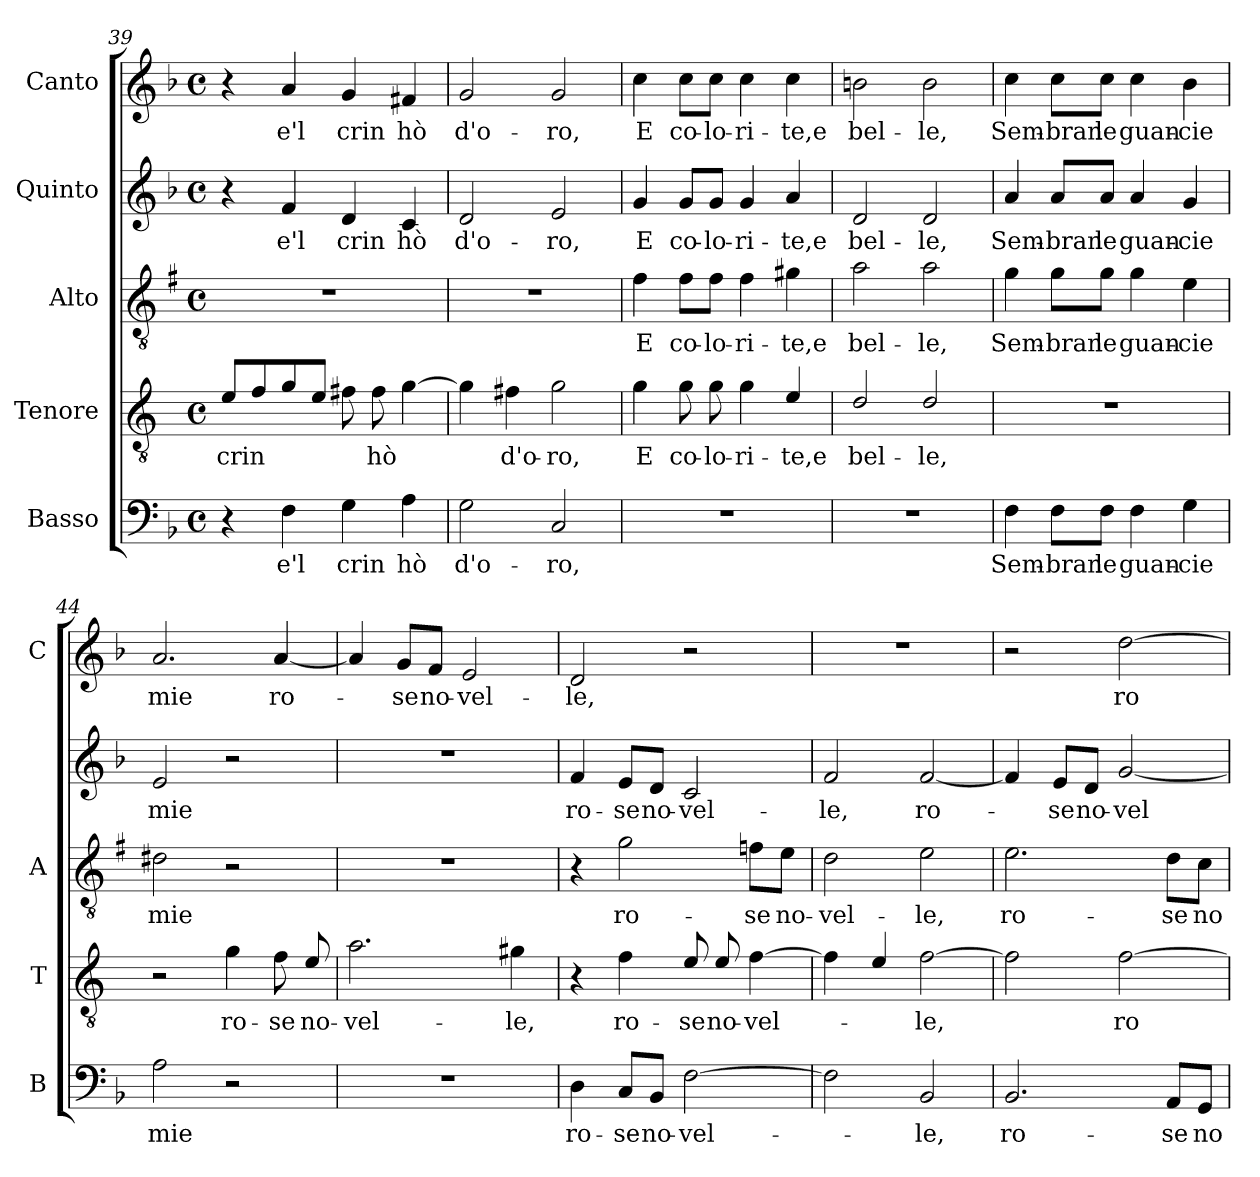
**kern	**text	**kern	**text	**kern	**text	**kern	**text	**kern	**text
*part5	*part5	*part4	*part4	*part3	*part3	*part2	*part2	*part1	*part1
*staff5	*staff5	*staff4	*staff4	*staff3	*staff3	*staff2	*staff2	*staff1	*staff1
*I"Basso	*	*I"Tenore	*	*I"Alto	*	*I"Quinto	*	*I"Canto	*
*I'B	*	*I'T	*	*I'A	*	*	*	*I'C	*
*clefF4	*	*clefGv2	*	*clefGv2	*	*clefG2	*	*clefG2	*
*	*	*ITrd4c7	*	*ITrd1c2	*	*	*	*	*
*k[b-]	*	*k[b-]	*	*k[b-]	*	*k[b-]	*	*k[b-]	*
*F:	*	*F:	*	*F:	*	*F:	*	*F:	*
*M4/4	*	*M4/4	*	*M4/4	*	*M4/4	*	*M4/4	*
*met(c)	*	*met(c)	*	*met(c)	*	*met(c)	*	*met(c)	*
=39	=39	=39	=39	=39	=39	=39	=39	=39	=39
!	!	!	!LO:LY:b	!	!	!	!	!	!
4r	.	8A/L	crin	1r	.	4r	.	4r	.
.	.	8B-/	.	.	.	.	.	.	.
!	!LO:LY:b	!	!	!	!	!	!LO:LY:b	!	!LO:LY:b
4F\	e'l	8c/	.	.	.	4f/	e'l	4a/	e'l
.	.	8A/J	.	.	.	.	.	.	.
!	!LO:LY:b	!	!	!	!	!	!LO:LY:b	!	!LO:LY:b
4G\	crin	8Bn\	.	.	.	4d/	crin	4g/	crin
!	!	!	!LO:LY:b	!	!	!	!	!	!
.	.	8B\	hò	.	.	.	.	.	.
!	!LO:LY:b	!	!	!	!	!	!LO:LY:b	!	!LO:LY:b
4A\	hò	[4c\	.	.	.	4c/	hò	4f#X/	hò
!!LO:LB:g=z
=40	=40	=40	=40	=40	=40	=40	=40	=40	=40
!	!LO:LY:b	!	!	!	!	!	!LO:LY:b	!	!LO:LY:b
2G\	d'o-	4c\]	.	1r	.	2d/	d'o-	2g/	d'o-
!	!	!	!LO:LY:b	!	!	!	!	!	!
.	.	4Bn\	d'o-	.	.	.	.	.	.
!	!LO:LY:b	!	!LO:LY:b	!	!	!	!LO:LY:b	!	!LO:LY:b
2C/	-ro,	2c\	-ro,	.	.	2e/	-ro,	2g/	-ro,
=41	=41	=41	=41	=41	=41	=41	=41	=41	=41
!	!	!	!LO:LY:b	!	!LO:LY:b	!	!LO:LY:b	!	!LO:LY:b
1r	.	4c\	E	4e\	E	4g/	E	4cc\	E
!	!	!	!LO:LY:b	!	!LO:LY:b	!	!LO:LY:b	!	!LO:LY:b
.	.	8c\	co-	8e\L	co-	8g/L	co-	8cc\L	co-
!	!	!	!LO:LY:b	!	!LO:LY:b	!	!LO:LY:b	!	!LO:LY:b
.	.	8c\	-lo-	8e\J	-lo-	8g/J	-lo-	8cc\J	-lo-
!	!	!	!LO:LY:b	!	!LO:LY:b	!	!LO:LY:b	!	!LO:LY:b
.	.	4c\	-ri-	4e\	-ri-	4g/	-ri-	4cc\	-ri-
!	!	!	!LO:LY:b	!	!LO:LY:b	!	!LO:LY:b	!	!LO:LY:b
.	.	4A/	-te,e	4f#X\	-te,e	4a/	-te,e	4cc\	-te,e
=42	=42	=42	=42	=42	=42	=42	=42	=42	=42
!	!	!	!LO:LY:b	!	!LO:LY:b	!	!LO:LY:b	!	!LO:LY:b
1r	.	2G/	bel-	2g\	bel-	2d/	bel-	2bn\	bel-
!	!	!	!LO:LY:b	!	!LO:LY:b	!	!LO:LY:b	!	!LO:LY:b
.	.	2G/	-le,	2g\	-le,	2d/	-le,	2b\	-le,
=43	=43	=43	=43	=43	=43	=43	=43	=43	=43
!	!LO:LY:b	!	!	!	!LO:LY:b	!	!LO:LY:b	!	!LO:LY:b
4F\	Sem-	1r	.	4f\	Sem-	4a/	Sem-	4cc\	Sem-
!	!LO:LY:b	!	!	!	!LO:LY:b	!	!LO:LY:b	!	!LO:LY:b
8F\L	-bran	.	.	8f\L	-bran	8a/L	-bran	8cc\L	-bran
!	!LO:LY:b	!	!	!	!LO:LY:b	!	!LO:LY:b	!	!LO:LY:b
8F\J	le	.	.	8f\J	le	8a/J	le	8cc\J	le
!	!LO:LY:b	!	!	!	!LO:LY:b	!	!LO:LY:b	!	!LO:LY:b
4F\	guan-	.	.	4f\	guan-	4a/	guan-	4cc\	guan-
!	!LO:LY:b	!	!	!	!LO:LY:b	!	!LO:LY:b	!	!LO:LY:b
4G\	-cie	.	.	4d\	-cie	4g/	-cie	4b-\	-cie
=44	=44	=44	=44	=44	=44	=44	=44	=44	=44
!	!LO:LY:b	!	!	!	!LO:LY:b	!	!LO:LY:b	!	!LO:LY:b
2A\	mie	2r	.	2c#X\	mie	2e/	mie	2.a/	mie
!	!	!	!LO:LY:b	!	!	!	!	!	!
2r	.	4c\	ro-	2r	.	2r	.	.	.
!	!	!	!LO:LY:b	!	!	!	!	!	!LO:LY:b
.	.	8B-\	-se	.	.	.	.	[4a/	ro-
!	!	!	!LO:LY:b	!	!	!	!	!	!
.	.	8A/	no-	.	.	.	.	.	.
=45	=45	=45	=45	=45	=45	=45	=45	=45	=45
!	!	!	!LO:LY:b	!	!	!	!	!	!
1r	.	2.d\	-vel-	1r	.	1r	.	4a/]	.
!	!	!	!	!	!	!	!	!	!LO:LY:b
.	.	.	.	.	.	.	.	8g/L	-se
!	!	!	!	!	!	!	!	!	!LO:LY:b
.	.	.	.	.	.	.	.	8f/J	no-
!	!	!	!	!	!	!	!	!	!LO:LY:b
.	.	.	.	.	.	.	.	2e/	-vel-
!	!	!	!LO:LY:b	!	!	!	!	!	!
.	.	4c#X\	-le,	.	.	.	.	.	.
!!LO:LB:g=z
=46	=46	=46	=46	=46	=46	=46	=46	=46	=46
!	!LO:LY:b	!	!	!	!	!	!LO:LY:b	!	!LO:LY:b
4D\	ro-	4r	.	4r	.	4f/	ro-	2d/	-le,
!	!LO:LY:b	!	!LO:LY:b	!	!LO:LY:b	!	!LO:LY:b	!	!
8C/L	-se	4B-\	ro-	2f\	ro-	8e/L	-se	.	.
!	!LO:LY:b	!	!	!	!	!	!LO:LY:b	!	!
8BB-/J	no-	.	.	.	.	8d/J	no-	.	.
!	!LO:LY:b	!	!LO:LY:b	!	!	!	!LO:LY:b	!	!
[2F\	-vel-	8A/	-se	.	.	2c/	-vel-	2r	.
!	!	!	!LO:LY:b	!	!	!	!	!	!
.	.	8A/	no-	.	.	.	.	.	.
!	!	!	!LO:LY:b	!	!LO:LY:b	!	!	!	!
.	.	[4B-\	-vel-	8e-X\L	-se	.	.	.	.
!	!	!	!	!	!LO:LY:b	!	!	!	!
.	.	.	.	8d\J	no-	.	.	.	.
=47	=47	=47	=47	=47	=47	=47	=47	=47	=47
!	!	!	!	!	!LO:LY:b	!	!LO:LY:b	!	!
2F\]	.	4B-\]	.	2c\	-vel-	2f/	-le,	1r	.
.	.	4A/	.	.	.	.	.	.	.
!	!LO:LY:b	!	!LO:LY:b	!	!LO:LY:b	!	!LO:LY:b	!	!
2BB-/	-le,	[2B-\	-le,	2d\	-le,	[2f/	ro-	.	.
=48	=48	=48	=48	=48	=48	=48	=48	=48	=48
!	!LO:LY:b	!	!	!	!LO:LY:b	!	!	!	!
2.BB-/	ro-	2B-\]	.	2.d\	ro-	4f/]	.	2r	.
!	!	!	!	!	!	!	!LO:LY:b	!	!
.	.	.	.	.	.	8e/L	-se	.	.
!	!	!	!	!	!	!	!LO:LY:b	!	!
.	.	.	.	.	.	8d/J	no-	.	.
!	!	!	!LO:LY:b	!	!	!	!LO:LY:b	!	!LO:LY:b
.	.	[2B-\	ro-	.	.	[2g/	-vel-	[2dd\	ro-
!	!LO:LY:b	!	!	!	!LO:LY:b	!	!	!	!
8AA/L	-se	.	.	8c\L	-se	.	.	.	.
!	!LO:LY:b	!	!	!	!LO:LY:b	!	!	!	!
8GG/J	no-	.	.	8B-\J	no-	.	.	.	.
=	=	=	=	=	=	=	=	=	=
*-	*-	*-	*-	*-	*-	*-	*-	*-	*-
